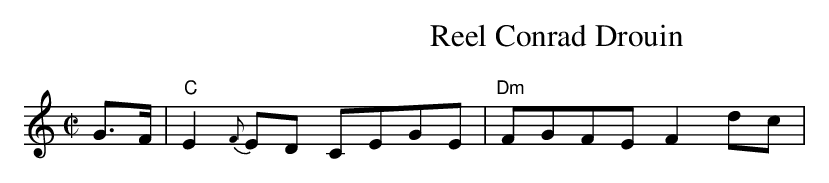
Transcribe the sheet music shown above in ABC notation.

X:1
T:Reel Conrad Drouin
M:C|
L:1/8
K:C
G>F|"C"E2 {F}ED CEGE|"Dm"FGFE F2 dc|...
